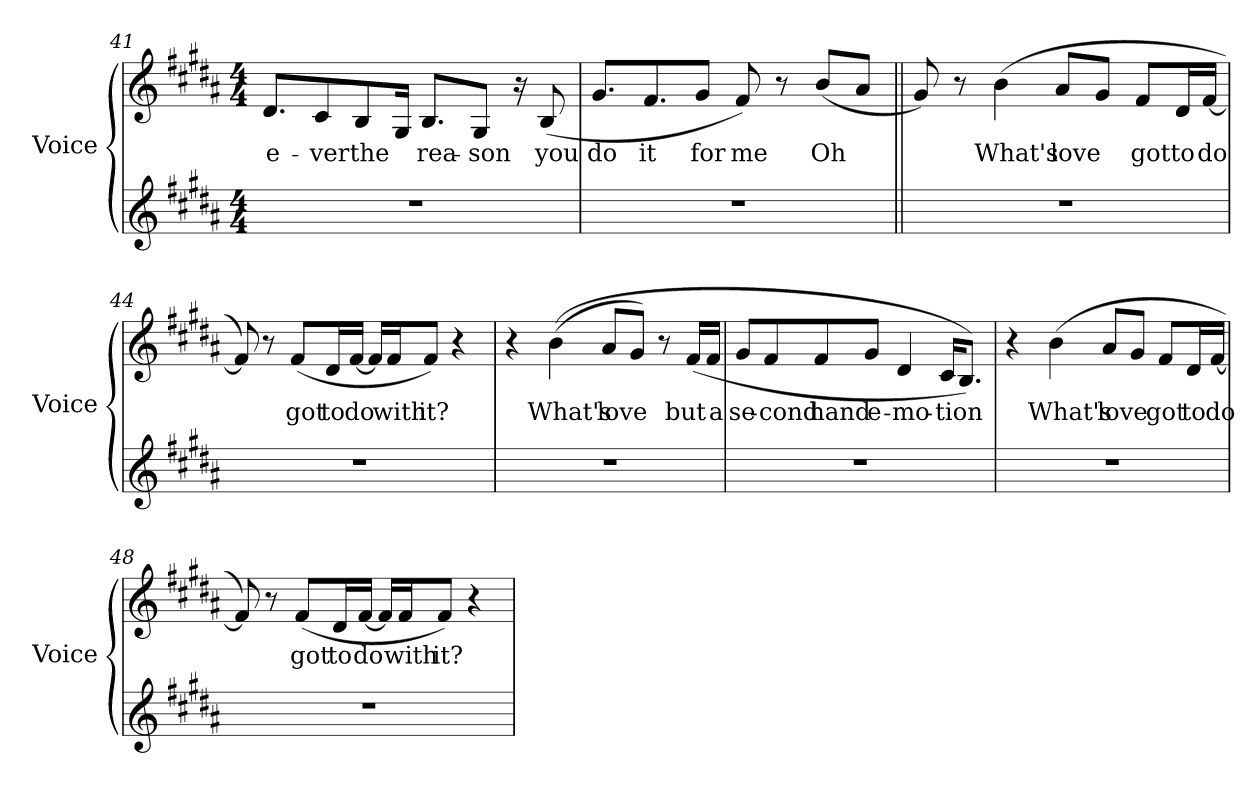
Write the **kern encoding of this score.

**kern	**kern	**text
*part2	*part1	*part1
*staff2	*staff1	*staff1
*I"Voice	*I"Voice	*
*I'Voice	*I'Voice	*
*clefG2	*clefG2	*
*k[f#c#g#d#a#]	*k[f#c#g#d#a#]	*
*g#:	*g#:	*
*M4/4	*M4/4	*
=41	=41	=41
!	!	!LO:LY:b:color=#000000
1r	8.d#i/L	-e-
!	!	!LO:LY:b:color=#000000
.	8c#i/	-ver
!	!	!LO:LY:b:color=#000000
.	8Bi/	the
.	16G#i/Jk	.
!	!	!LO:LY:b:color=#000000
.	8.Bi/L	rea-
!	!	!LO:LY:b:color=#000000
.	8G#i/J	-son
.	16r	.
!	!	!LO:LY:b:color=#000000
.	(8Bi/	you
=42	=42	=42
!	!	!LO:LY:b:color=#000000
1r	8.g#i/L	do
!	!	!LO:LY:b:color=#000000
.	8.f#i/	it
!	!	!LO:LY:b:color=#000000
.	8g#i/J	for
!	!	!LO:LY:b:color=#000000
.	8f#i/)	me
.	8r	.
!	!	!LO:LY:b:color=#000000
.	(8bi/L	Oh
.	8a#i/J	.
!!LO:LB:g=z
=43||	=43||	=43||
1r	8g#i/)	.
.	8r	.
!	!	!LO:LY:b:color=#000000
.	(4bi\	What's
!	!	!LO:LY:b:color=#000000
.	8a#i/L	love
.	8g#i/J	.
!	!	!LO:LY:b:color=#000000
.	8f#i/L	got
!	!	!LO:LY:b:color=#000000
.	16d#i/L	to
!	!	!LO:LY:b:color=#000000
.	[16f#i/JJ	do
=44	=44	=44
1r	8f#i/])	.
.	8r	.
!	!	!LO:LY:b:color=#000000
.	(8f#i/L	got
!	!	!LO:LY:b:color=#000000
.	16d#i/L	to
!	!	!LO:LY:b:color=#000000
.	[16f#i/JJ	do
.	16f#i/LL]	.
!	!	!LO:LY:b:color=#000000
.	16f#i/J	with
!	!	!LO:LY:b:color=#000000
.	8f#i/J)	it?
.	4r	.
=45	=45	=45
1r	4r	.
!	!	!LO:LY:b:color=#000000
.	((4bi\	What's
!	!	!LO:LY:b:color=#000000
.	8a#i/L	love
.	8g#i/J)	.
.	8r	.
!	!	!LO:LY:b:color=#000000
.	(16f#i/LL	but
!	!	!LO:LY:b:color=#000000
.	16f#i/JJ	a
=46	=46	=46
!	!	!LO:LY:b:color=#000000
1r	8g#i/L	se-
!	!	!LO:LY:b:color=#000000
.	8f#i/	-cond
!	!	!LO:LY:b:color=#000000
.	8f#i/	hand
!	!	!LO:LY:b:color=#000000
.	8g#i/J	e-
!	!	!LO:LY:b:color=#000000
.	4d#i/	-mo-
!	!	!LO:LY:b:color=#000000
.	16c#i/KL	-tion
.	8.Bi/J))	.
=47	=47	=47
1r	4r	.
!	!	!LO:LY:b:color=#000000
.	(4bi\	What's
!	!	!LO:LY:b:color=#000000
.	8a#i/L	love
.	8g#i/J	.
!	!	!LO:LY:b:color=#000000
.	8f#i/L	got
!	!	!LO:LY:b:color=#000000
.	16d#i/L	to
!	!	!LO:LY:b:color=#000000
.	[16f#i/JJ	do
=48	=48	=48
1r	8f#i/])	.
.	8r	.
!	!	!LO:LY:b:color=#000000
.	(8f#i/L	got
!	!	!LO:LY:b:color=#000000
.	16d#i/L	to
!	!	!LO:LY:b:color=#000000
.	[16f#i/JJ	do
.	16f#i/LL]	.
!	!	!LO:LY:b:color=#000000
.	16f#i/J	with
!	!	!LO:LY:b:color=#000000
.	8f#i/J)	it?
.	4r	.
=	=	=
*-	*-	*-
